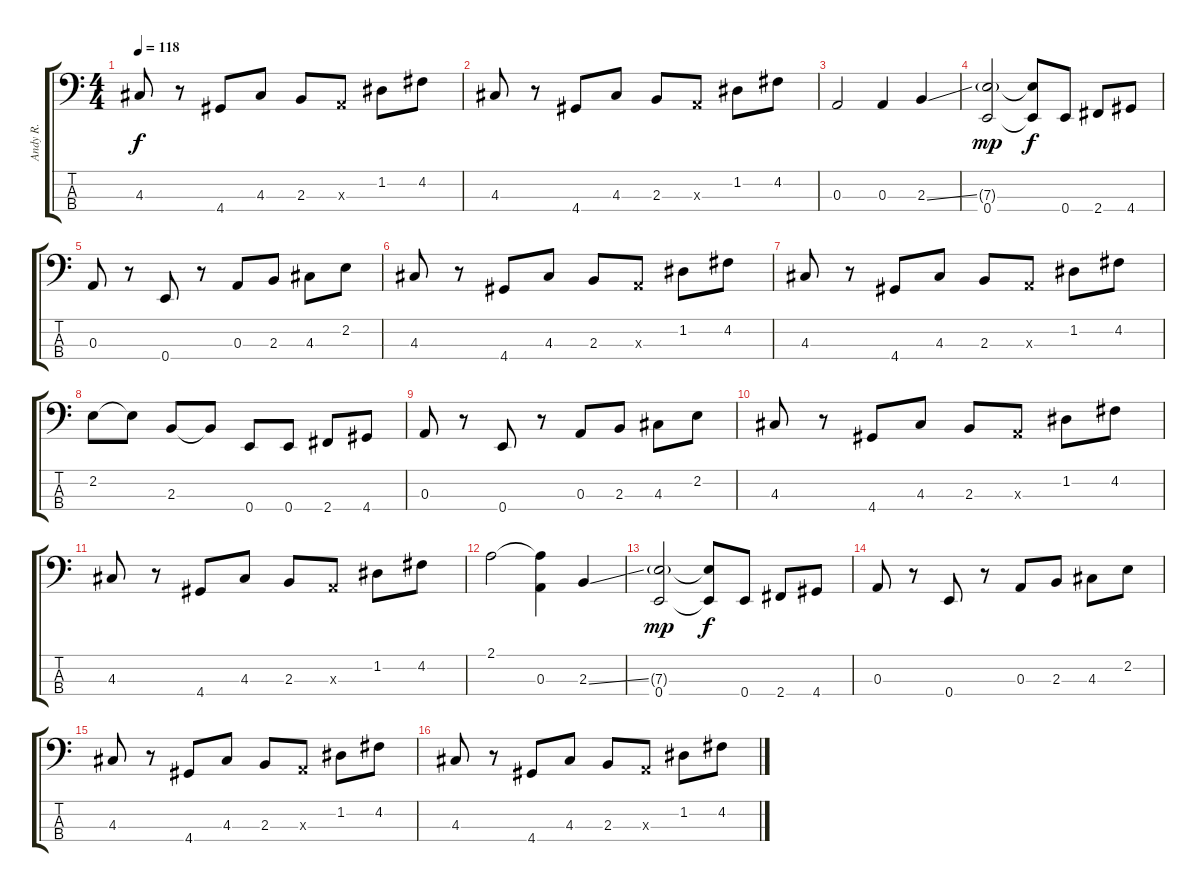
\track ("Andy R." "Andy R.") {instrument electricbasspick}
\staff {score tabs}
\tuning (G2 D2 A1 E1) {hide}
\ts (4 4)
\tempo 118
\clef f4
\ks c
4.3.8{dy f} r.8 4.4.8 4.3.8 2.3.8 0.3{x}.8 1.2.8 4.2.8 |
4.3.8 r.8 4.4.8 4.3.8 2.3.8 0.3{x}.8 1.2.8 4.2.8 |
0.3.2 0.3.4 2.3{ss}.4 |
(7.3{g} 0.4).2{dy mp} (7.3{t} 0.4{t}).8{dy f} 0.4.8 2.4.8 4.4.8 |
0.3.8 r.8 0.4.8 r.8 0.3.8 2.3.8 4.3.8 2.2.8 |
4.3.8 r.8 4.4.8 4.3.8 2.3.8 0.3{x}.8 1.2.8 4.2.8 |
4.3.8 r.8 4.4.8 4.3.8 2.3.8 0.3{x}.8 1.2.8 4.2.8 |
2.2.8 2.2{t}.8 2.3.8 2.3{t}.8 0.4.8 0.4.8 2.4.8 4.4.8 |
0.3.8 r.8 0.4.8 r.8 0.3.8 2.3.8 4.3.8 2.2.8 |
4.3.8 r.8 4.4.8 4.3.8 2.3.8 0.3{x}.8 1.2.8 4.2.8 |
4.3.8 r.8 4.4.8 4.3.8 2.3.8 0.3{x}.8 1.2.8 4.2.8 |
2.1.2 (2.1{t} 0.3).4 2.3{ss}.4 |
(7.3{g} 0.4).2{dy mp} (7.3{t} 0.4{t}).8{dy f} 0.4.8 2.4.8 4.4.8 |
0.3.8 r.8 0.4.8 r.8 0.3.8 2.3.8 4.3.8 2.2.8 |
4.3.8 r.8 4.4.8 4.3.8 2.3.8 0.3{x}.8 1.2.8 4.2.8 |
4.3.8 r.8 4.4.8 4.3.8 2.3.8 0.3{x}.8 1.2.8 4.2.8
